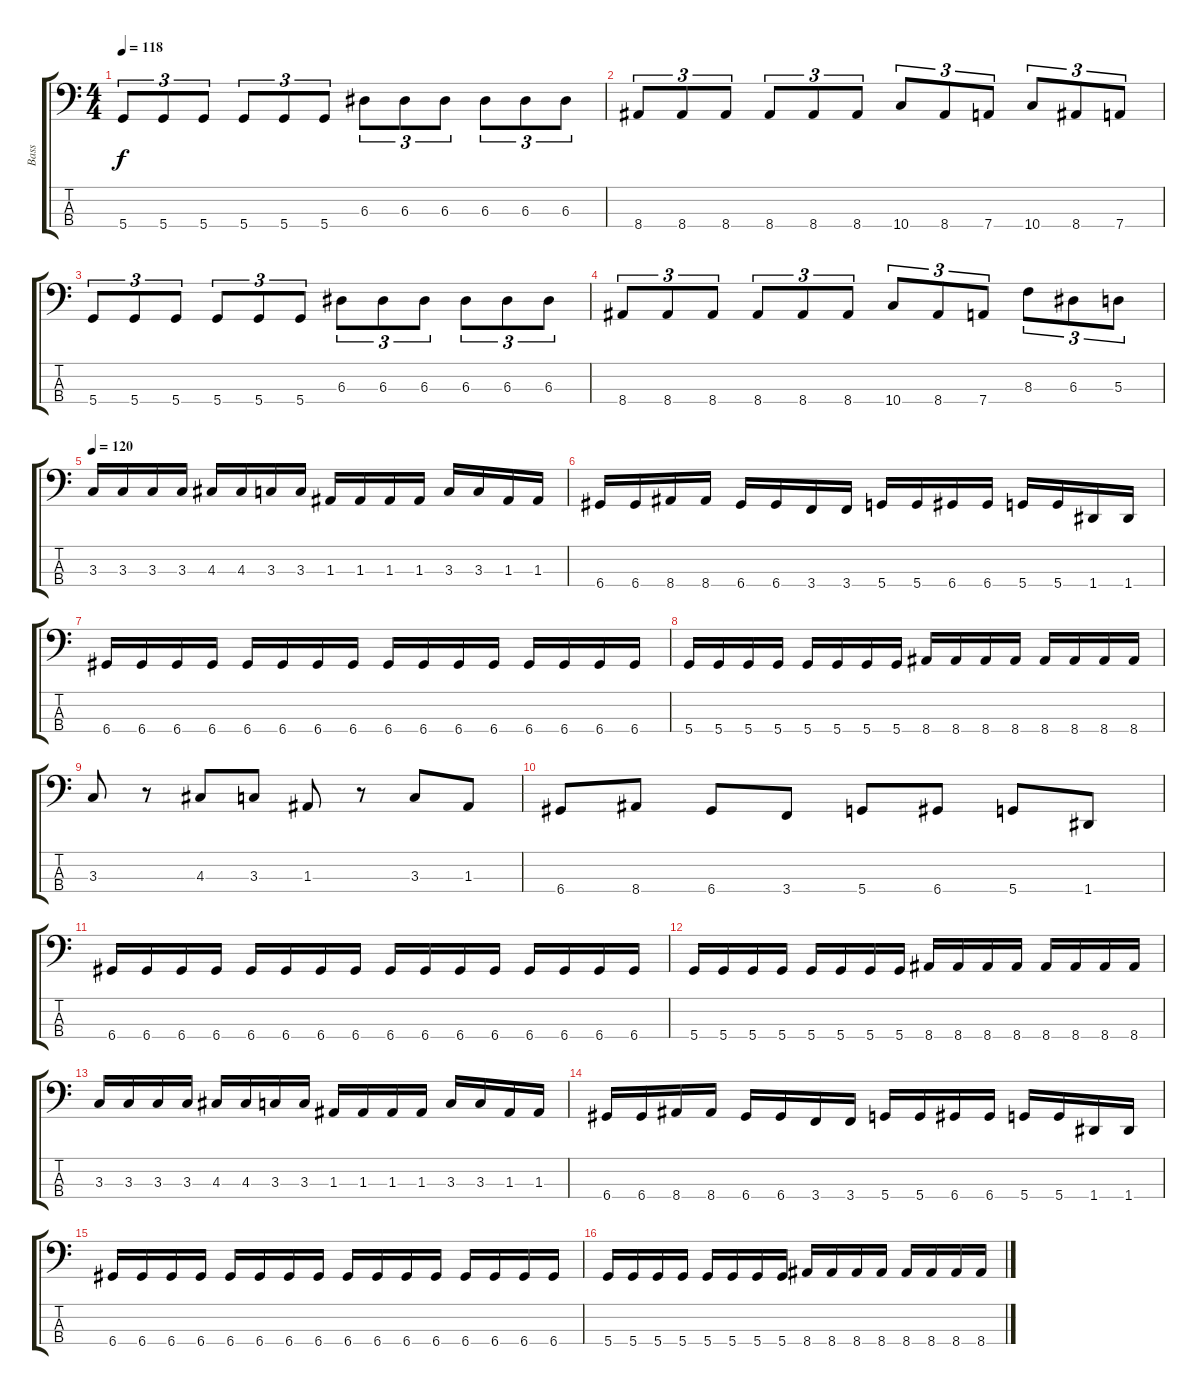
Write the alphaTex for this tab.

\track ("Bass" "Bass") {instrument electricbassfinger}
\staff {score tabs}
\tuning (G2 D2 A1 D1) {hide}
\ts (4 4)
\tempo 118
\clef f4
\ks c
5.4.8{tu (3 2) dy f} 5.4.8{tu (3 2)} 5.4.8{tu (3 2)} 5.4.8{tu (3 2)} 5.4.8{tu (3 2)} 5.4.8{tu (3 2)} 6.3.8{tu (3 2)} 6.3.8{tu (3 2)} 6.3.8{tu (3 2)} 6.3.8{tu (3 2)} 6.3.8{tu (3 2)} 6.3.8{tu (3 2)} |
8.4.8{tu (3 2)} 8.4.8{tu (3 2)} 8.4.8{tu (3 2)} 8.4.8{tu (3 2)} 8.4.8{tu (3 2)} 8.4.8{tu (3 2)} 10.4.8{tu (3 2)} 8.4.8{tu (3 2)} 7.4.8{tu (3 2)} 10.4.8{tu (3 2)} 8.4.8{tu (3 2)} 7.4.8{tu (3 2)} |
5.4.8{tu (3 2)} 5.4.8{tu (3 2)} 5.4.8{tu (3 2)} 5.4.8{tu (3 2)} 5.4.8{tu (3 2)} 5.4.8{tu (3 2)} 6.3.8{tu (3 2)} 6.3.8{tu (3 2)} 6.3.8{tu (3 2)} 6.3.8{tu (3 2)} 6.3.8{tu (3 2)} 6.3.8{tu (3 2)} |
8.4.8{tu (3 2)} 8.4.8{tu (3 2)} 8.4.8{tu (3 2)} 8.4.8{tu (3 2)} 8.4.8{tu (3 2)} 8.4.8{tu (3 2)} 10.4.8{tu (3 2)} 8.4.8{tu (3 2)} 7.4.8{tu (3 2)} 8.3.8{tu (3 2)} 6.3.8{tu (3 2)} 5.3.8{tu (3 2)} |
\tempo 120
3.3.16 3.3.16 3.3.16 3.3.16 4.3.16 4.3.16 3.3.16 3.3.16 1.3.16 1.3.16 1.3.16 1.3.16 3.3.16 3.3.16 1.3.16 1.3.16 |
6.4.16 6.4.16 8.4.16 8.4.16 6.4.16 6.4.16 3.4.16 3.4.16 5.4.16 5.4.16 6.4.16 6.4.16 5.4.16 5.4.16 1.4.16 1.4.16 |
6.4.16 6.4.16 6.4.16 6.4.16 6.4.16 6.4.16 6.4.16 6.4.16 6.4.16 6.4.16 6.4.16 6.4.16 6.4.16 6.4.16 6.4.16 6.4.16 |
5.4.16 5.4.16 5.4.16 5.4.16 5.4.16 5.4.16 5.4.16 5.4.16 8.4.16 8.4.16 8.4.16 8.4.16 8.4.16 8.4.16 8.4.16 8.4.16 |
3.3.8 r.8 4.3.8 3.3.8 1.3.8 r.8 3.3.8 1.3.8 |
6.4.8 8.4.8 6.4.8 3.4.8 5.4.8 6.4.8 5.4.8 1.4.8 |
6.4.16 6.4.16 6.4.16 6.4.16 6.4.16 6.4.16 6.4.16 6.4.16 6.4.16 6.4.16 6.4.16 6.4.16 6.4.16 6.4.16 6.4.16 6.4.16 |
5.4.16 5.4.16 5.4.16 5.4.16 5.4.16 5.4.16 5.4.16 5.4.16 8.4.16 8.4.16 8.4.16 8.4.16 8.4.16 8.4.16 8.4.16 8.4.16 |
3.3.16 3.3.16 3.3.16 3.3.16 4.3.16 4.3.16 3.3.16 3.3.16 1.3.16 1.3.16 1.3.16 1.3.16 3.3.16 3.3.16 1.3.16 1.3.16 |
6.4.16 6.4.16 8.4.16 8.4.16 6.4.16 6.4.16 3.4.16 3.4.16 5.4.16 5.4.16 6.4.16 6.4.16 5.4.16 5.4.16 1.4.16 1.4.16 |
6.4.16 6.4.16 6.4.16 6.4.16 6.4.16 6.4.16 6.4.16 6.4.16 6.4.16 6.4.16 6.4.16 6.4.16 6.4.16 6.4.16 6.4.16 6.4.16 |
5.4.16 5.4.16 5.4.16 5.4.16 5.4.16 5.4.16 5.4.16 5.4.16 8.4.16 8.4.16 8.4.16 8.4.16 8.4.16 8.4.16 8.4.16 8.4.16
